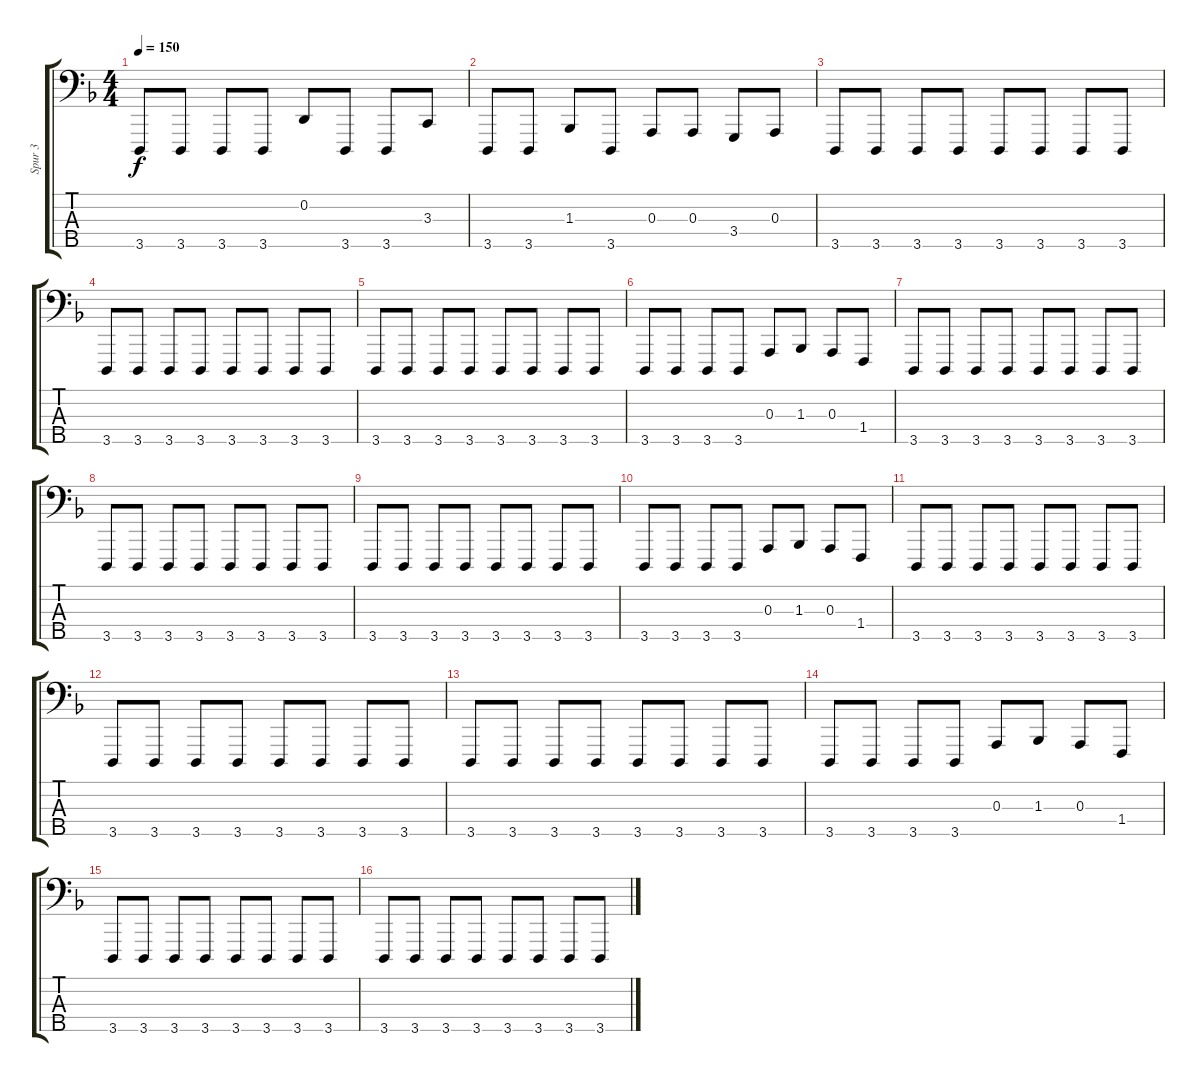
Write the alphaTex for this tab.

\track ("Spur 3" "Spur 3") {instrument cello}
\staff {score tabs}
\tuning (G2 D2 A1 E1 B0) {hide}
\ts (4 4)
\tempo 150
\clef f4
\ks f
3.5.8{dy f} 3.5.8 3.5.8 3.5.8 0.2.8 3.5.8 3.5.8 3.3.8 |
3.5.8 3.5.8 1.3.8 3.5.8 0.3.8 0.3.8 3.4.8 0.3.8 |
3.5.8 3.5.8 3.5.8 3.5.8 3.5.8 3.5.8 3.5.8 3.5.8 |
3.5.8 3.5.8 3.5.8 3.5.8 3.5.8 3.5.8 3.5.8 3.5.8 |
3.5.8 3.5.8 3.5.8 3.5.8 3.5.8 3.5.8 3.5.8 3.5.8 |
3.5.8 3.5.8 3.5.8 3.5.8 0.3.8 1.3.8 0.3.8 1.4.8 |
3.5.8 3.5.8 3.5.8 3.5.8 3.5.8 3.5.8 3.5.8 3.5.8 |
3.5.8 3.5.8 3.5.8 3.5.8 3.5.8 3.5.8 3.5.8 3.5.8 |
3.5.8 3.5.8 3.5.8 3.5.8 3.5.8 3.5.8 3.5.8 3.5.8 |
3.5.8 3.5.8 3.5.8 3.5.8 0.3.8 1.3.8 0.3.8 1.4.8 |
3.5.8 3.5.8 3.5.8 3.5.8 3.5.8 3.5.8 3.5.8 3.5.8 |
3.5.8 3.5.8 3.5.8 3.5.8 3.5.8 3.5.8 3.5.8 3.5.8 |
3.5.8 3.5.8 3.5.8 3.5.8 3.5.8 3.5.8 3.5.8 3.5.8 |
3.5.8 3.5.8 3.5.8 3.5.8 0.3.8 1.3.8 0.3.8 1.4.8 |
3.5.8 3.5.8 3.5.8 3.5.8 3.5.8 3.5.8 3.5.8 3.5.8 |
3.5.8 3.5.8 3.5.8 3.5.8 3.5.8 3.5.8 3.5.8 3.5.8
